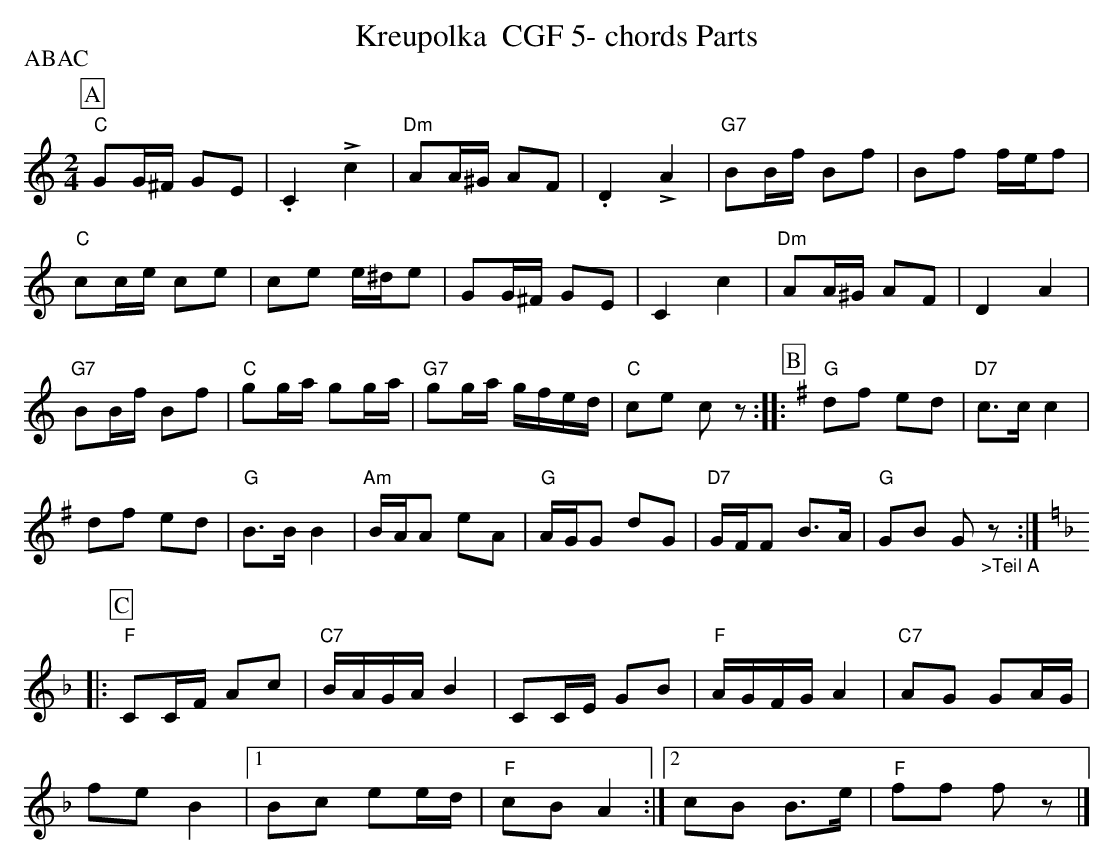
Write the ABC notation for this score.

X:1
T:Kreupolka  CGF 5- chords Parts
P:ABAC
M:2/4
L:1/16
K:Cmaj%%MIDI gchordon
[P:A] "C"G2G^F G2E2 | .C4!>!c4 | "Dm"A2A^G A2F2 | .D4!>!A4 | "G7"B2Bf B2f2 | B2f2 fef2 |
"C"c2ce c2e2 | c2e2 e^de2 | G2G^F G2E2 | C4c4 | "Dm"A2A^G A2F2 | D4A4 |
"G7"B2Bf B2f2 | "C"g2ga g2ga | "G7"g2ga gfed | "C"c2e2 c2z2 :: [P:B] [K:Gmaj] "G"d2f2 e2d2 | "D7"c3cc4 |
d2f2 e2d2 | "G"B3BB4 | "Am"BAA2 e2A2 | "G"AGG2 d2G2 | "D7"GFF2 B3A | "G"G2B2 G2"_>Teil A"z2 :: [P:C] [K:Fmaj]
"F"C2CF A2c2 | "C7"BAGAB4 | C2CE G2B2 | "F"AGFGA4 | "C7"A2G2 G2AG |
f2e2B4 |1 B2c2 e2ed | "F"c2B2A4 :|2 c2B2 B3e | "F"f2f2 f2z2 |]
